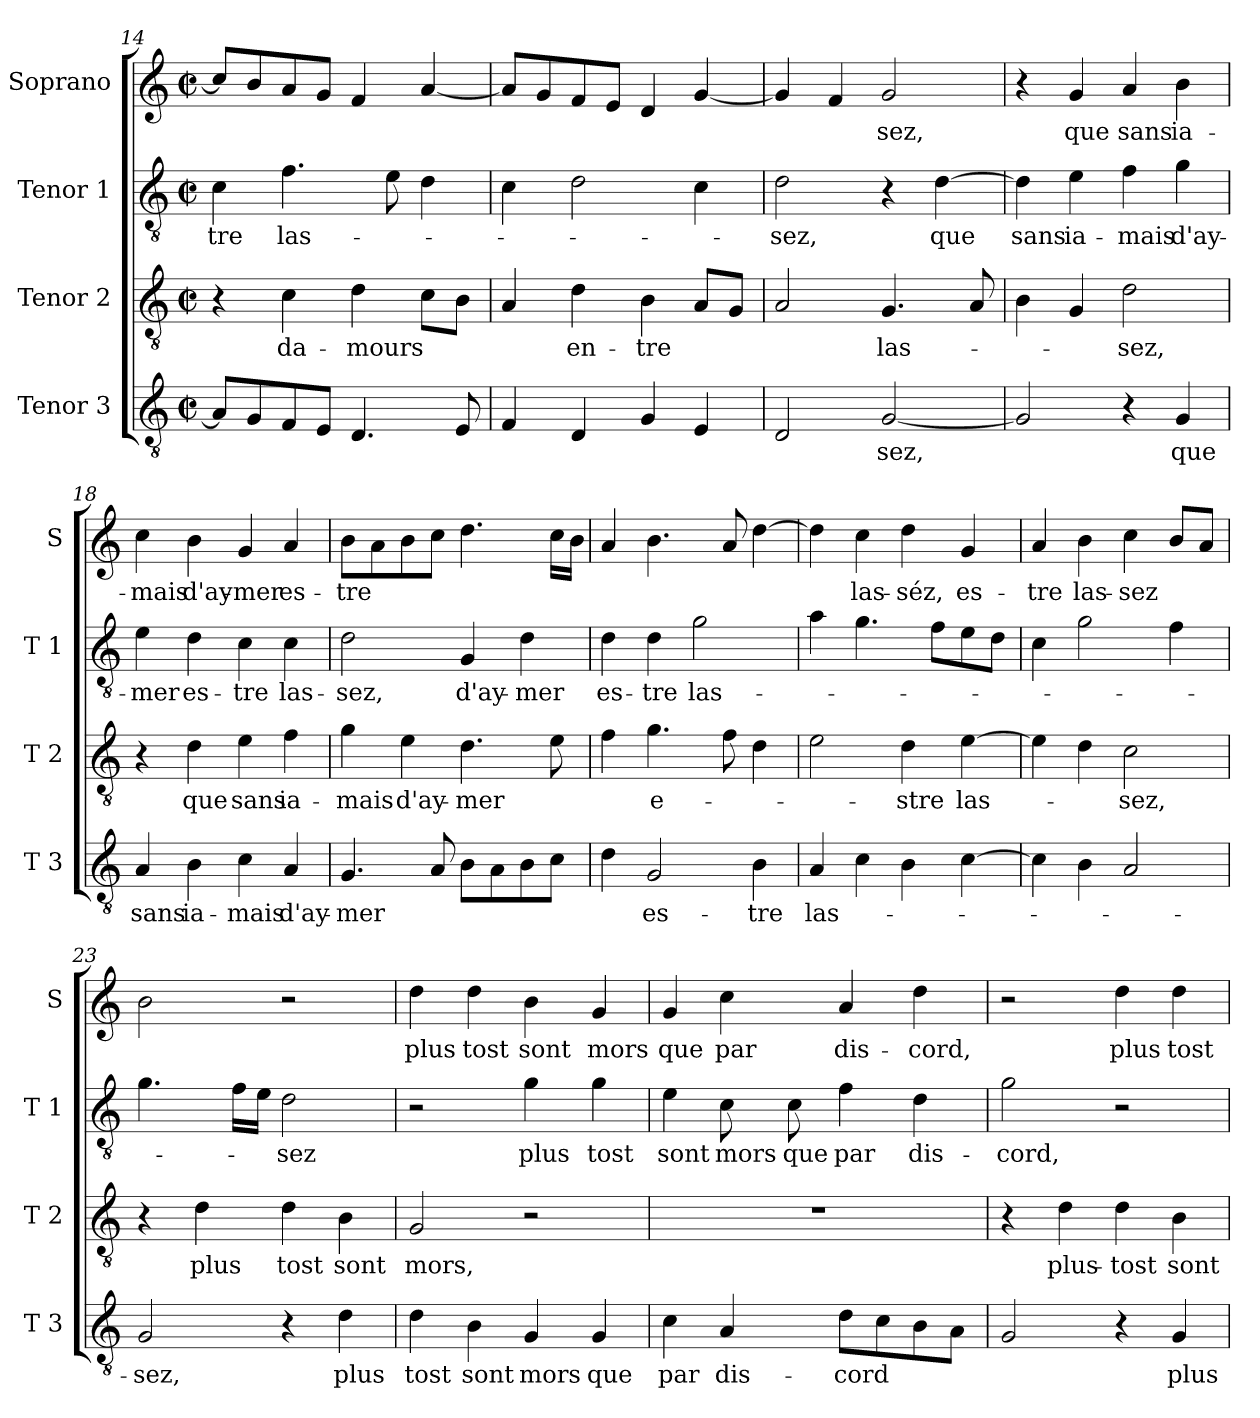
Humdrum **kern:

**kern	**text	**kern	**text	**kern	**text	**kern	**text
*part4	*part4	*part3	*part3	*part2	*part2	*part1	*part1
*staff4	*staff4	*staff3	*staff3	*staff2	*staff2	*staff1	*staff1
*I"Tenor 3	*	*I"Tenor 2	*	*I"Tenor 1	*	*I"Soprano	*
*I'T 3	*	*I'T 2	*	*I'T 1	*	*I'S	*
*clefGv2	*	*clefGv2	*	*clefGv2	*	*clefG2	*
*k[]	*	*k[]	*	*k[]	*	*k[]	*
*C:	*	*C:	*	*C:	*	*C:	*
*M2/2	*	*M2/2	*	*M2/2	*	*M2/2	*
*met(c|)	*	*met(c|)	*	*met(c|)	*	*met(c|)	*
=14	=14	=14	=14	=14	=14	=14	=14
!	!	!	!	!	!LO:LY:b	!	!
8A/L]	.	4r	.	4c\	-tre	8cc/L]	.
8G/	.	.	.	.	.	8b/	.
!	!	!	!LO:LY:b	!	!LO:LY:b	!	!
8F/	.	4c\	da-	4.f\	las-	8a/	.
8E/J	.	.	.	.	.	8g/J	.
!	!	!	!LO:LY:b	!	!	!	!
4.D/	.	4d\	-mours	.	.	4f/	.
.	.	.	.	8e\	.	.	.
.	.	8c\L	.	4d\	.	[4a/	.
8E/	.	8B\J	.	.	.	.	.
!!LO:LB:g=z
=15	=15	=15	=15	=15	=15	=15	=15
4F/	.	4A/	.	4c\	.	8a/L]	.
.	.	.	.	.	.	8g/	.
!	!	!	!LO:LY:b	!	!	!	!
4D/	.	4d\	en-	2d\	.	8f/	.
.	.	.	.	.	.	8e/J	.
!	!	!	!LO:LY:b	!	!	!	!
4G/	.	4B\	-tre	.	.	4d/	.
4E/	.	8A/L	.	4c\	.	[4g/	.
.	.	8G/J	.	.	.	.	.
=16	=16	=16	=16	=16	=16	=16	=16
!	!	!	!	!	!LO:LY:b	!	!
2D/	.	2A/	.	2d\	-sez,	4g/]	.
.	.	.	.	.	.	4f/	.
!	!LO:LY:b	!	!LO:LY:b	!	!	!	!LO:LY:b
[2G/	-sez,	4.G/	las-	4r	.	2g/	-sez,
!	!	!	!	!	!LO:LY:b	!	!
.	.	.	.	[4d\	que	.	.
.	.	8A/	.	.	.	.	.
=17	=17	=17	=17	=17	=17	=17	=17
!	!	!	!	!	!LO:LY:b	!	!
2G/]	.	4B\	.	4d\]	sans	4r	.
!	!	!	!	!	!LO:LY:b	!	!LO:LY:b
.	.	4G/	.	4e\	ia-	4g/	que
!	!	!	!LO:LY:b	!	!LO:LY:b	!	!LO:LY:b
4r	.	2d\	-sez,	4f\	-mais	4a/	sans
!	!LO:LY:b	!	!	!	!LO:LY:b	!	!LO:LY:b
4G/	que	.	.	4g\	d'ay-	4b\	ia-
=18	=18	=18	=18	=18	=18	=18	=18
!	!LO:LY:b	!	!	!	!LO:LY:b	!	!LO:LY:b
4A/	sans	4r	.	4e\	-mer	4cc\	-mais
!	!LO:LY:b	!	!LO:LY:b	!	!LO:LY:b	!	!LO:LY:b
4B\	ia-	4d\	que	4d\	es-	4b\	d'ay-
!	!LO:LY:b	!	!LO:LY:b	!	!LO:LY:b	!	!LO:LY:b
4c\	-mais	4e\	sans	4c\	-tre	4g/	-mer
!	!LO:LY:b	!	!LO:LY:b	!	!LO:LY:b	!	!LO:LY:b
4A/	d'ay-	4f\	ia-	4c\	las-	4a/	es-
=19	=19	=19	=19	=19	=19	=19	=19
!	!LO:LY:b	!	!LO:LY:b	!	!LO:LY:b	!	!LO:LY:b
4.G/	-mer	4g\	-mais	2d\	-sez,	8b\L	-tre
.	.	.	.	.	.	8a\	.
!	!	!	!LO:LY:b	!	!	!	!
.	.	4e\	d'ay-	.	.	8b\	.
8A/	.	.	.	.	.	8cc\J	.
!	!	!	!LO:LY:b	!	!LO:LY:b	!	!
8B\L	.	4.d\	-mer	4G/	d'ay-	4.dd\	.
8A\	.	.	.	.	.	.	.
!	!	!	!	!	!LO:LY:b	!	!
8B\	.	.	.	4d\	-mer	.	.
8c\J	.	8e\	.	.	.	16cc\LL	.
.	.	.	.	.	.	16b\JJ	.
!!LO:LB:g=z
=20	=20	=20	=20	=20	=20	=20	=20
!	!	!	!	!	!LO:LY:b	!	!
4d\	.	4f\	.	4d\	es-	4a/	.
!	!LO:LY:b	!	!LO:LY:b	!	!LO:LY:b	!	!
2G/	es-	4.g\	e-	4d\	-tre	4.b\	.
!	!	!	!	!	!LO:LY:b	!	!
.	.	.	.	2g\	las-	.	.
.	.	8f\	.	.	.	8a/	.
!	!LO:LY:b	!	!	!	!	!	!
4B\	-tre	4d\	.	.	.	[4dd\	.
=21	=21	=21	=21	=21	=21	=21	=21
!	!LO:LY:b	!	!	!	!	!	!
4A/	las-	2e\	.	4a\	.	4dd\]	.
!	!	!	!	!	!	!	!LO:LY:b
4c\	.	.	.	4.g\	.	4cc\	las-
!	!	!	!LO:LY:b	!	!	!	!LO:LY:b
4B\	.	4d\	-stre	.	.	4dd\	-séz,
.	.	.	.	8f\L	.	.	.
!	!	!	!LO:LY:b	!	!	!	!LO:LY:b
[4c\	.	[4e\	las-	8e\	.	4g/	es-
.	.	.	.	8d\J	.	.	.
=22	=22	=22	=22	=22	=22	=22	=22
!	!	!	!	!	!	!	!LO:LY:b
4c\]	.	4e\]	.	4c\	.	4a/	-tre
!	!	!	!	!	!	!	!LO:LY:b
4B\	.	4d\	.	2g\	.	4b\	las-
!	!	!	!LO:LY:b	!	!	!	!LO:LY:b
2A/	.	2c\	-sez,	.	.	4cc\	-sez
.	.	.	.	4f\	.	8b/L	.
.	.	.	.	.	.	8a/J	.
=23	=23	=23	=23	=23	=23	=23	=23
!	!LO:LY:b	!	!	!	!	!	!
2G/	-sez,	4r	.	4.g\	.	2b\	.
!	!	!	!LO:LY:b	!	!	!	!
.	.	4d\	plus	.	.	.	.
.	.	.	.	16f\LL	.	.	.
.	.	.	.	16e\JJ	.	.	.
!	!	!	!LO:LY:b	!	!LO:LY:b	!	!
4r	.	4d\	tost	2d\	-sez	2r	.
!	!LO:LY:b	!	!LO:LY:b	!	!	!	!
4d\	plus	4B\	sont	.	.	.	.
=24	=24	=24	=24	=24	=24	=24	=24
!	!LO:LY:b	!	!LO:LY:b	!	!	!	!LO:LY:b
4d\	tost	2G/	mors,	2r	.	4dd\	plus
!	!LO:LY:b	!	!	!	!	!	!LO:LY:b
4B\	sont	.	.	.	.	4dd\	tost
!	!LO:LY:b	!	!	!	!LO:LY:b	!	!LO:LY:b
4G/	mors	2r	.	4g\	plus	4b\	sont
!	!LO:LY:b	!	!	!	!LO:LY:b	!	!LO:LY:b
4G/	que	.	.	4g\	tost	4g/	mors
!!LO:PB:g=z
=25	=25	=25	=25	=25	=25	=25	=25
!	!LO:LY:b	!	!	!	!LO:LY:b	!	!LO:LY:b
4c\	par	1r	.	4e\	sont	4g/	que
!	!LO:LY:b	!	!	!	!LO:LY:b	!	!LO:LY:b
4A/	dis-	.	.	8c\	mors	4cc\	par
!	!	!	!	!	!LO:LY:b	!	!
.	.	.	.	8c\	que	.	.
!	!LO:LY:b	!	!	!	!LO:LY:b	!	!LO:LY:b
8d\L	-cord	.	.	4f\	par	4a/	dis-
8c\	.	.	.	.	.	.	.
!	!	!	!	!	!LO:LY:b	!	!LO:LY:b
8B\	.	.	.	4d\	dis-	4dd\	-cord,
8A\J	.	.	.	.	.	.	.
=26	=26	=26	=26	=26	=26	=26	=26
!	!	!	!	!	!LO:LY:b	!	!
2G/	.	4r	.	2g\	-cord,	2r	.
!	!	!	!LO:LY:b	!	!	!	!
.	.	4d\	plus-	.	.	.	.
!	!	!	!LO:LY:b	!	!	!	!LO:LY:b
4r	.	4d\	-tost	2r	.	4dd\	plus
!	!LO:LY:b	!	!LO:LY:b	!	!	!	!LO:LY:b
4G/	plus	4B\	sont	.	.	4dd\	tost
=	=	=	=	=	=	=	=
*-	*-	*-	*-	*-	*-	*-	*-
